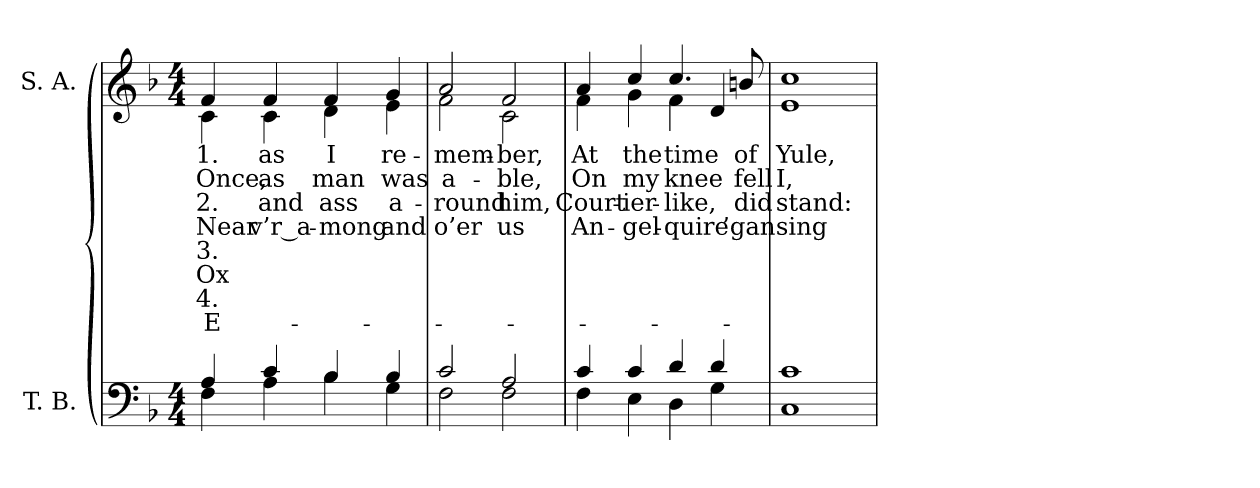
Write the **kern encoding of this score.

**kern	**kern	**text	**text	**text	**text	**text	**text	**text	**text
*part2	*part1	*part1	*part1	*part1	*part1	*part1	*part1	*part1	*part1
*staff2	*staff1	*staff1	*staff1	*staff1	*staff1	*staff1	*staff1	*staff1	*staff1
*I"T. B.	*I"S. A.	*	*	*	*	*	*	*	*
!!LO:PB:g=z
*clefF4	*clefG2	*	*	*	*	*	*	*	*
*k[b-]	*k[b-]	*	*	*	*	*	*	*	*
*F:	*F:	*	*	*	*	*	*	*	*
*M4/4	*M4/4	*	*	*	*	*	*	*	*
=1	=1	=1	=1	=1	=1	=1	=1	=1	=1
*^	*	*	*	*	*	*	*	*	*
!	!	!	!LO:LY:b:color=#000000	!LO:LY:b:color=#000000	!LO:LY:b:color=#000000	!LO:LY:b:color=#000000	!LO:LY:b:color=#000000	!LO:LY:b:color=#000000	!LO:LY:b:color=#000000	!LO:LY:b:color=#000000
*	*	*^	*	*	*	*	*	*	*	*
4Ai/	4Fi\	4fi/	4ci\	1.	Once,	2.	Near	3.	Ox	4.	E-
!	!	!	!	!LO:LY:b:color=#000000	!LO:LY:b:color=#000000	!LO:LY:b:color=#000000	!LO:LY:b:color=#000000	!	!	!	!
4ci/	4Ai\	4fi/	4ci\	as	as	and	-v’r_a-	.	.	.	.
!	!	!	!	!LO:LY:b:color=#000000	!LO:LY:b:color=#000000	!LO:LY:b:color=#000000	!LO:LY:b:color=#000000	!	!	!	!
4B-i/	4B-i\	4fi/	4di\	I	man	ass	-mong	.	.	.	.
!	!	!	!	!LO:LY:b:color=#000000	!LO:LY:b:color=#000000	!LO:LY:b:color=#000000	!LO:LY:b:color=#000000	!	!	!	!
4B-i/	4Gi\	4gi/	4ei\	re-	was	a-	and	.	.	.	.
=2	=2	=2	=2	=2	=2	=2	=2	=2	=2	=2	=2
!	!	!	!	!LO:LY:b:color=#000000	!LO:LY:b:color=#000000	!LO:LY:b:color=#000000	!LO:LY:b:color=#000000	!	!	!	!
2ci/	2Fi\	2ai/	2fi\	-mem-	a-	-round	o’er	.	.	.	.
!	!	!	!	!LO:LY:b:color=#000000	!LO:LY:b:color=#000000	!LO:LY:b:color=#000000	!LO:LY:b:color=#000000	!	!	!	!
2Ai/	2Fi\	2fi/	2ci\	-ber,	-ble,	him,	us	.	.	.	.
=3	=3	=3	=3	=3	=3	=3	=3	=3	=3	=3	=3
!	!	!	!	!LO:LY:b:color=#000000	!LO:LY:b:color=#000000	!LO:LY:b:color=#000000	!LO:LY:b:color=#000000	!	!	!	!
4ci/	4Fi\	4ai/	4fi\	At	On	Court-	An-	.	.	.	.
!	!	!	!	!LO:LY:b:color=#000000	!LO:LY:b:color=#000000	!LO:LY:b:color=#000000	!LO:LY:b:color=#000000	!	!	!	!
4ci/	4Ei\	4cci/	4gi\	the	my	-ier-	-gel-	.	.	.	.
!	!	!	!	!LO:LY:b:color=#000000	!LO:LY:b:color=#000000	!LO:LY:b:color=#000000	!LO:LY:b:color=#000000	!	!	!	!
4di/	4Di\	4.cci/	4fi\	time	knee	-like,	-quire	.	.	.	.
4di/	4Gi\	.	4di/	.	.	.	.	.	.	.	.
!	!	!	!	!LO:LY:b:color=#000000	!LO:LY:b:color=#000000	!LO:LY:b:color=#000000	!LO:LY:b:color=#000000	!	!	!	!
.	.	8bni/	.	of	fell	did	’gan	.	.	.	.
=4	=4	=4	=4	=4	=4	=4	=4	=4	=4	=4	=4
!	!	!	!	!LO:LY:b:color=#000000	!LO:LY:b:color=#000000	!LO:LY:b:color=#000000	!LO:LY:b:color=#000000	!	!	!	!
1ci	1Ci	1cci	1ei	Yule,	I,	stand:	sing	.	.	.	.
*v	*v	*	*	*	*	*	*	*	*	*	*
*	*v	*v	*	*	*	*	*	*	*	*
=	=	=	=	=	=	=	=	=	=
*-	*-	*-	*-	*-	*-	*-	*-	*-	*-
